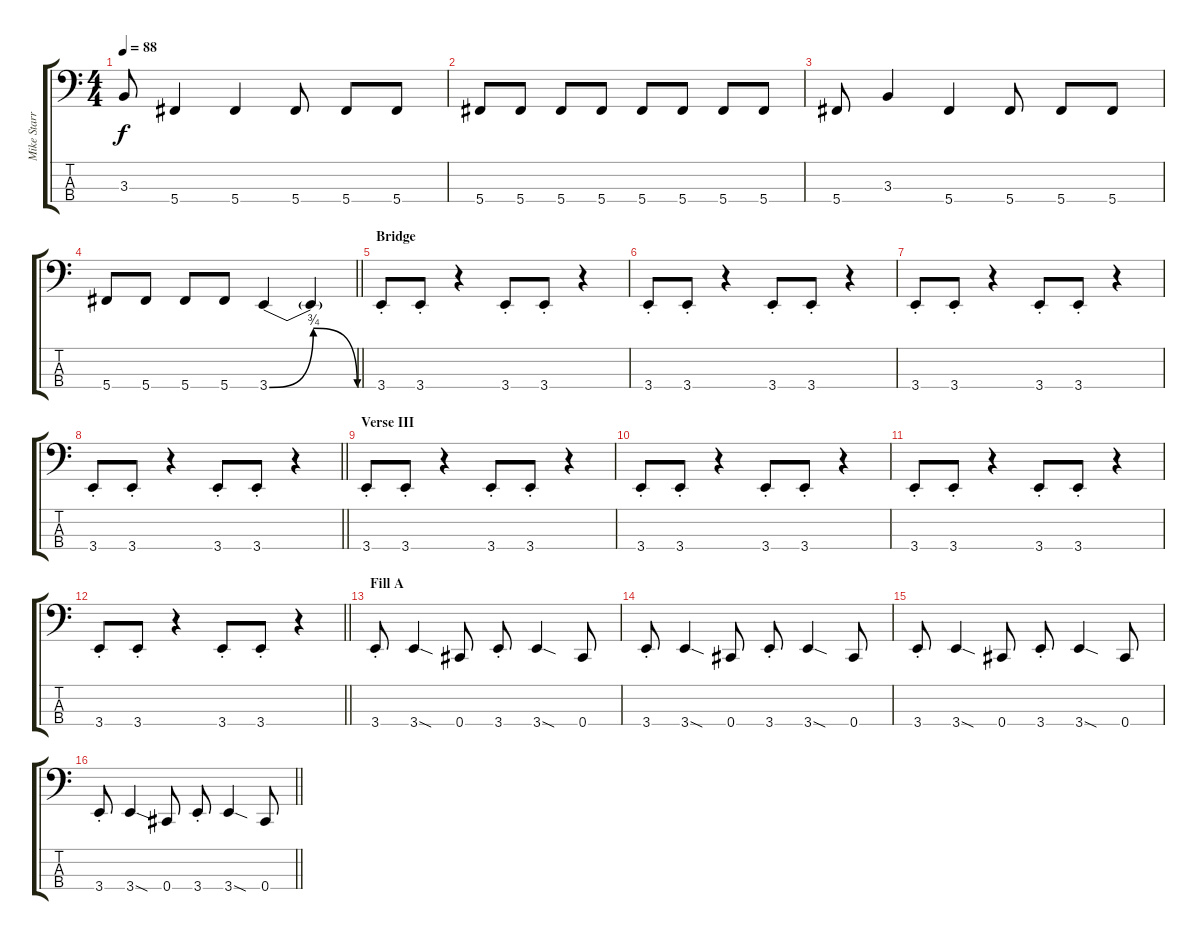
\track ("Mike Starr" "Mike Starr") {instrument electricbasspick}
\staff {score tabs}
\tuning (Gb2 Db2 Ab1 Db1) {hide}
\ts (4 4)
\tempo 88
\clef f4
\ks c
3.3.8{dy f} 5.4.4 5.4.4 5.4.8 5.4.8 5.4.8 |
5.4.8 5.4.8 5.4.8 5.4.8 5.4.8 5.4.8 5.4.8 5.4.8 |
5.4.8 3.3.4 5.4.4 5.4.8 5.4.8 5.4.8 |
\barLineRight lightlight
5.4.8 5.4.8 5.4.8 5.4.8 3.4{be (bendrelease 0 0 15 3 45 3 60 0)}.4 3.4{t}.4 |
\section ("" "Bridge")
3.4{st}.8 3.4{st}.8 r.4 3.4{st}.8 3.4{st}.8 r.4 |
3.4{st}.8 3.4{st}.8 r.4 3.4{st}.8 3.4{st}.8 r.4 |
3.4{st}.8 3.4{st}.8 r.4 3.4{st}.8 3.4{st}.8 r.4 |
\barLineRight lightlight
3.4{st}.8 3.4{st}.8 r.4 3.4{st}.8 3.4{st}.8 r.4 |
\section ("" "Verse III")
3.4{st}.8 3.4{st}.8 r.4 3.4{st}.8 3.4{st}.8 r.4 |
3.4{st}.8 3.4{st}.8 r.4 3.4{st}.8 3.4{st}.8 r.4 |
3.4{st}.8 3.4{st}.8 r.4 3.4{st}.8 3.4{st}.8 r.4 |
\barLineRight lightlight
3.4{st}.8 3.4{st}.8 r.4 3.4{st}.8 3.4{st}.8 r.4 |
\section ("" "Fill A")
3.4{st}.8 3.4{sod}.4 0.4.8 3.4{st}.8 3.4{sod}.4 0.4.8 |
3.4{st}.8 3.4{sod}.4 0.4.8 3.4{st}.8 3.4{sod}.4 0.4.8 |
3.4{st}.8 3.4{sod}.4 0.4.8 3.4{st}.8 3.4{sod}.4 0.4.8 |
\barLineRight lightlight
3.4{st}.8 3.4{sod}.4 0.4.8 3.4{st}.8 3.4{sod}.4 0.4.8
